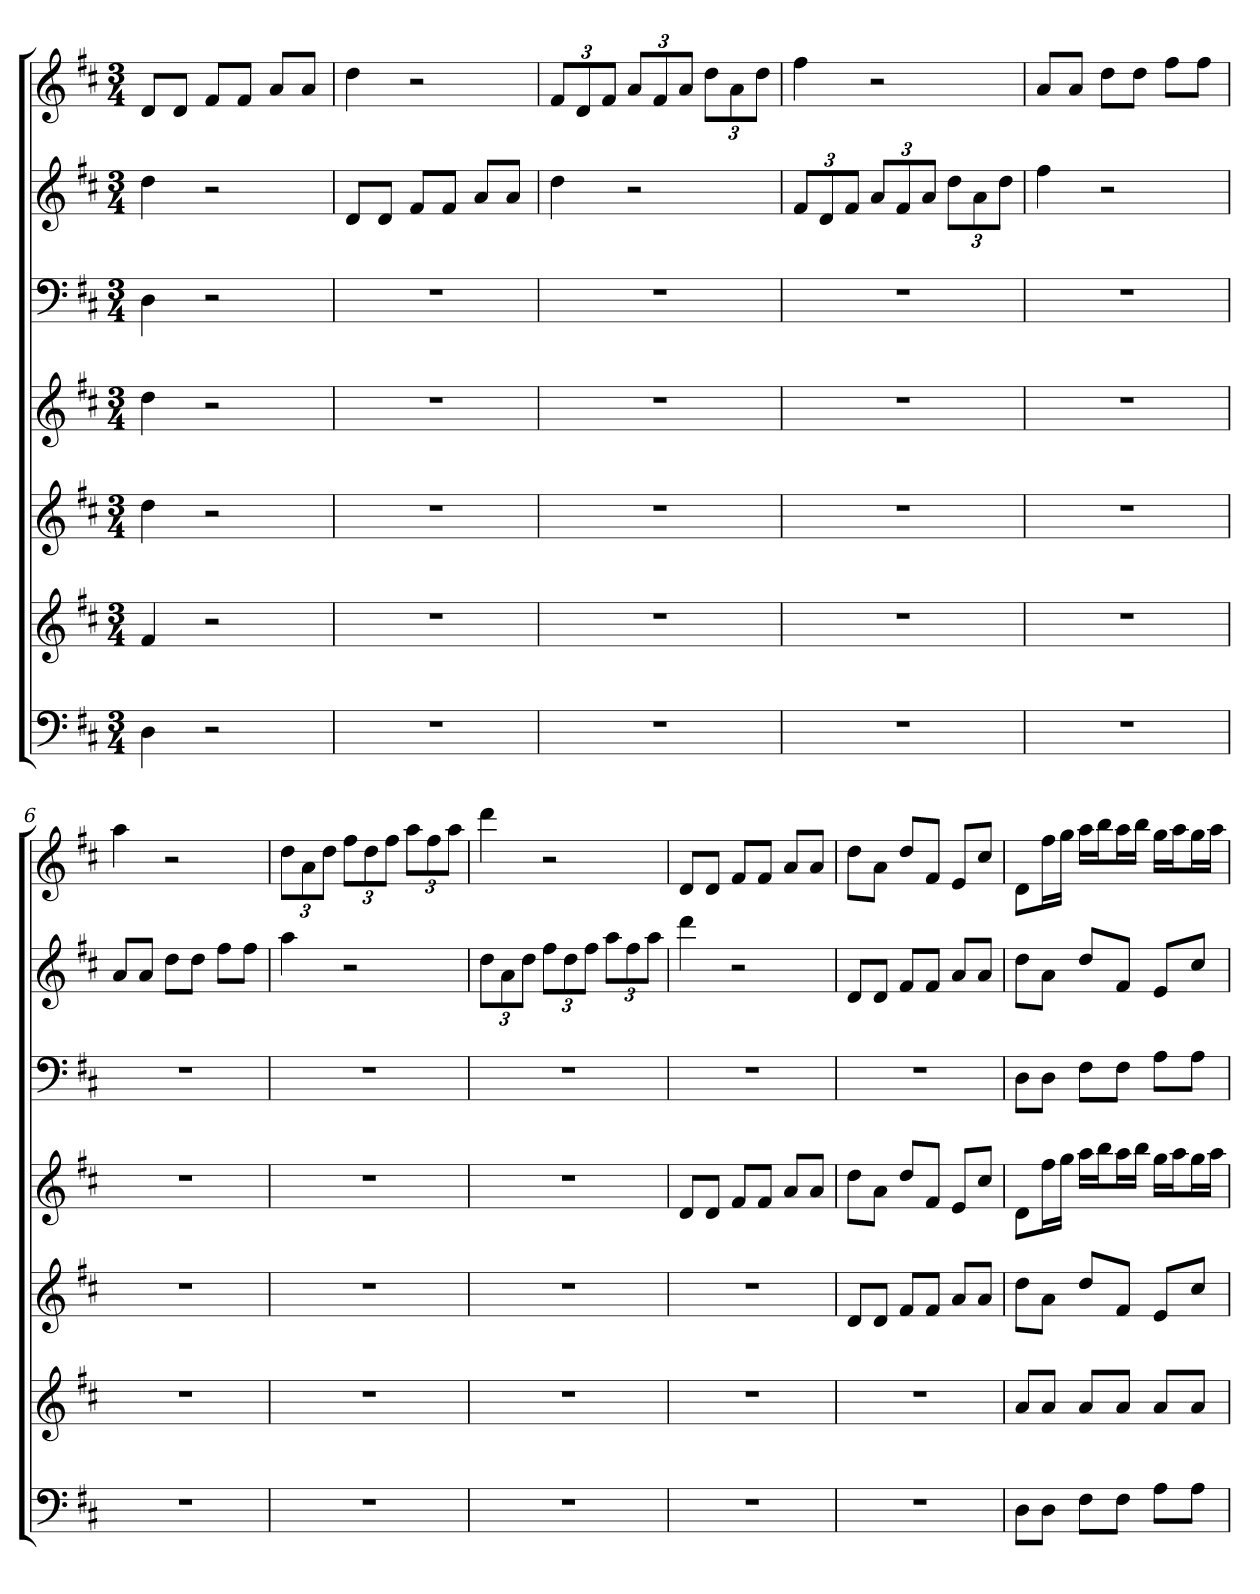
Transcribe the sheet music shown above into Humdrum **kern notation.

**kern	**kern	**kern	**kern	**kern	**kern	**kern
*part7	*part6	*part5	*part4	*part3	*part2	*part1
*staff7	*staff6	*staff5	*staff4	*staff3	*staff2	*staff1
*k[f#c#]	*k[f#c#]	*k[f#c#]	*k[f#c#]	*k[f#c#]	*k[f#c#]	*k[f#c#]
*D:	*D:	*D:	*D:	*D:	*D:	*D:
*M3/4	*M3/4	*M3/4	*M3/4	*M3/4	*M3/4	*M3/4
=1	=1	=1	=1	=1	=1	=1
4D	4f#	4dd	4dd	4D	4dd	8dL
.	.	.	.	.	.	8dJ
2r	2r	2r	2r	2r	2r	8f#L
.	.	.	.	.	.	8f#J
.	.	.	.	.	.	8aL
.	.	.	.	.	.	8aJ
=2	=2	=2	=2	=2	=2	=2
2.r	2.r	2.r	2.r	2.r	8dL	4dd
.	.	.	.	.	8dJ	.
.	.	.	.	.	8f#L	2r
.	.	.	.	.	8f#J	.
.	.	.	.	.	8aL	.
.	.	.	.	.	8aJ	.
=3	=3	=3	=3	=3	=3	=3
2.r	2.r	2.r	2.r	2.r	4dd	12f#L
.	.	.	.	.	.	12d
.	.	.	.	.	.	12f#J
.	.	.	.	.	2r	12aL
.	.	.	.	.	.	12f#
.	.	.	.	.	.	12aJ
.	.	.	.	.	.	12ddL
.	.	.	.	.	.	12a
.	.	.	.	.	.	12ddJ
=4	=4	=4	=4	=4	=4	=4
2.r	2.r	2.r	2.r	2.r	12f#L	4ff#
.	.	.	.	.	12d	.
.	.	.	.	.	12f#J	.
.	.	.	.	.	12aL	2r
.	.	.	.	.	12f#	.
.	.	.	.	.	12aJ	.
.	.	.	.	.	12ddL	.
.	.	.	.	.	12a	.
.	.	.	.	.	12ddJ	.
=5	=5	=5	=5	=5	=5	=5
2.r	2.r	2.r	2.r	2.r	4ff#	8aL
.	.	.	.	.	.	8aJ
.	.	.	.	.	2r	8ddL
.	.	.	.	.	.	8ddJ
.	.	.	.	.	.	8ff#L
.	.	.	.	.	.	8ff#J
=6	=6	=6	=6	=6	=6	=6
2.r	2.r	2.r	2.r	2.r	8aL	4aa
.	.	.	.	.	8aJ	.
.	.	.	.	.	8ddL	2r
.	.	.	.	.	8ddJ	.
.	.	.	.	.	8ff#L	.
.	.	.	.	.	8ff#J	.
=7	=7	=7	=7	=7	=7	=7
2.r	2.r	2.r	2.r	2.r	4aa	12ddL
.	.	.	.	.	.	12a
.	.	.	.	.	.	12ddJ
.	.	.	.	.	2r	12ff#L
.	.	.	.	.	.	12dd
.	.	.	.	.	.	12ff#J
.	.	.	.	.	.	12aaL
.	.	.	.	.	.	12ff#
.	.	.	.	.	.	12aaJ
=8	=8	=8	=8	=8	=8	=8
2.r	2.r	2.r	2.r	2.r	12ddL	4ddd
.	.	.	.	.	12a	.
.	.	.	.	.	12ddJ	.
.	.	.	.	.	12ff#L	2r
.	.	.	.	.	12dd	.
.	.	.	.	.	12ff#J	.
.	.	.	.	.	12aaL	.
.	.	.	.	.	12ff#	.
.	.	.	.	.	12aaJ	.
=9	=9	=9	=9	=9	=9	=9
2.r	2.r	2.r	8dL	2.r	4ddd	8dL
.	.	.	8dJ	.	.	8dJ
.	.	.	8f#L	.	2r	8f#L
.	.	.	8f#J	.	.	8f#J
.	.	.	8aL	.	.	8aL
.	.	.	8aJ	.	.	8aJ
=10	=10	=10	=10	=10	=10	=10
2.r	2.r	8dL	8ddL	2.r	8dL	8ddL
.	.	8dJ	8aJ	.	8dJ	8aJ
.	.	8f#L	8ddL	.	8f#L	8ddL
.	.	8f#J	8f#J	.	8f#J	8f#J
.	.	8aL	8eL	.	8aL	8eL
.	.	8aJ	8cc#J	.	8aJ	8cc#J
=11	=11	=11	=11	=11	=11	=11
8DL	8aL	8ddL	8dL	8DL	8ddL	8dL
8DJ	8aJ	8aJ	16ff#L	8DJ	8aJ	16ff#L
.	.	.	16ggJJ	.	.	16ggJJ
8F#L	8aL	8ddL	16aaLL	8F#L	8ddL	16aaLL
.	.	.	16bbJ	.	.	16bbJ
8F#J	8aJ	8f#J	16aaL	8F#J	8f#J	16aaL
.	.	.	16bbJJ	.	.	16bbJJ
8AL	8aL	8eL	16ggLL	8AL	8eL	16ggLL
.	.	.	16aaJ	.	.	16aaJ
8AJ	8aJ	8cc#J	16ggL	8AJ	8cc#J	16ggL
.	.	.	16aaJJ	.	.	16aaJJ
=	=	=	=	=	=	=
*-	*-	*-	*-	*-	*-	*-
